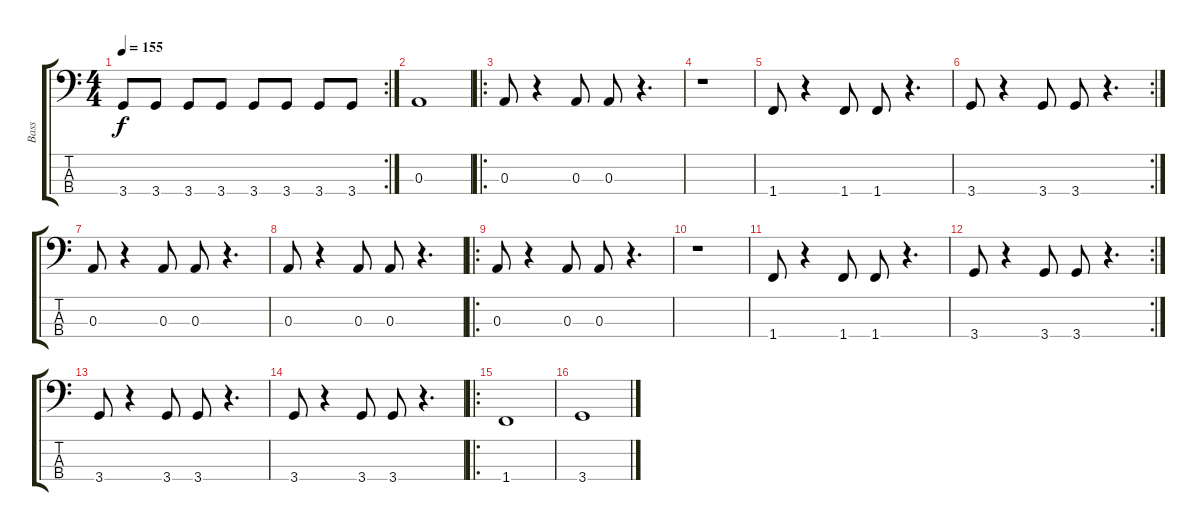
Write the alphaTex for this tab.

\track ("Bass" "Bass") {instrument electricbassfinger}
\staff {score tabs}
\tuning (G2 D2 A1 E1) {hide}
\rc 2
\ts (4 4)
\tempo 155
\clef f4
\ks c
3.4.8{dy f} 3.4.8 3.4.8 3.4.8 3.4.8 3.4.8 3.4.8 3.4.8 |
0.3.1 |
\ro
0.3.8 r.4 0.3.8 0.3.8 r.4{d} |
r.1 |
1.4.8 r.4 1.4.8 1.4.8 r.4{d} |
\rc 2
3.4.8 r.4 3.4.8 3.4.8 r.4{d} |
0.3.8 r.4 0.3.8 0.3.8 r.4{d} |
0.3.8 r.4 0.3.8 0.3.8 r.4{d} |
\ro
0.3.8 r.4 0.3.8 0.3.8 r.4{d} |
r.1 |
1.4.8 r.4 1.4.8 1.4.8 r.4{d} |
\rc 2
3.4.8 r.4 3.4.8 3.4.8 r.4{d} |
3.4.8 r.4 3.4.8 3.4.8 r.4{d} |
3.4.8 r.4 3.4.8 3.4.8 r.4{d} |
\ro
1.4.1 |
3.4.1
